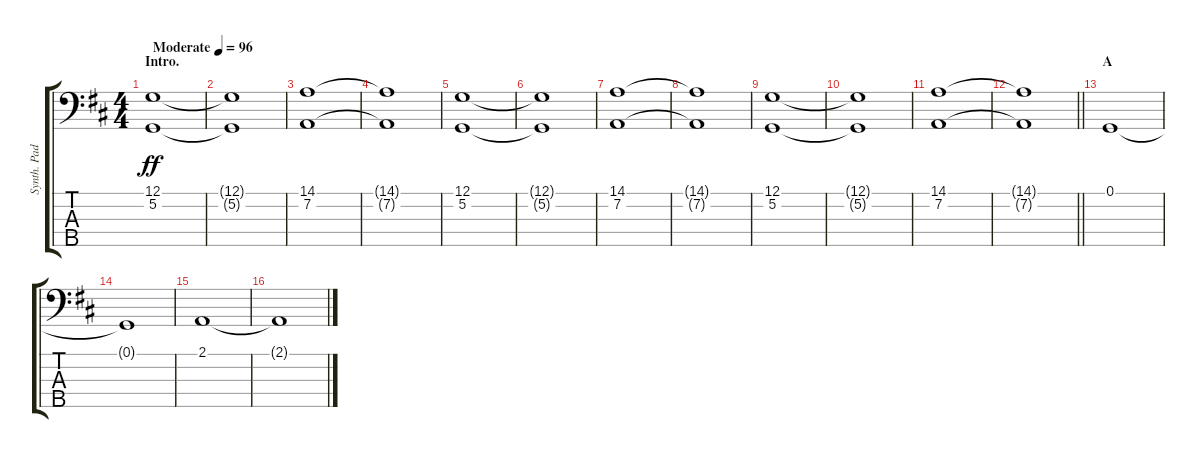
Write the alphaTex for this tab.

\track ("Synth. Pad II" "Synth. Pad") {instrument pad2warm}
\staff {score tabs}
\tuning (G2 D2 A1 E1 B0) {hide}
\ts (4 4)
\section ("" "Intro.")
\tempo (96 "Moderate")
\clef f4
\ks d
(12.1 5.2).1{dy ff instrument pad2warm} |
(12.1{t} 5.2{t}).1 |
(14.1 7.2).1 |
(14.1{t} 7.2{t}).1 |
(12.1 5.2).1 |
(12.1{t} 5.2{t}).1 |
(14.1 7.2).1 |
(14.1{t} 7.2{t}).1 |
(12.1 5.2).1 |
(12.1{t} 5.2{t}).1 |
(14.1 7.2).1 |
\barLineRight lightlight
(14.1{t} 7.2{t}).1 |
\section ("" "A")
0.1.1 |
0.1{t}.1 |
2.1.1 |
2.1{t}.1
